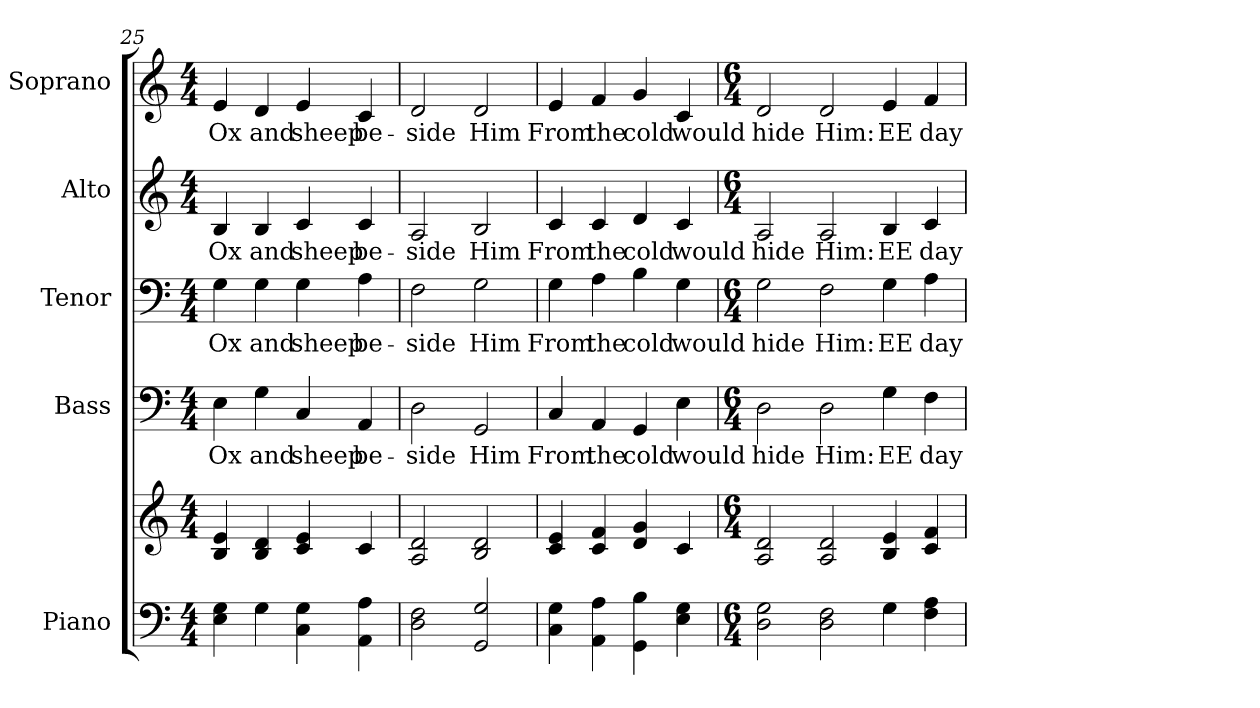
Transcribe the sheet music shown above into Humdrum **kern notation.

**kern	**kern	**kern	**text	**kern	**text	**kern	**text	**kern	**text
*part5	*part5	*part4	*part4	*part3	*part3	*part2	*part2	*part1	*part1
*staff6	*staff5	*staff4	*staff4	*staff3	*staff3	*staff2	*staff2	*staff1	*staff1
*I"Piano	*	*I"Bass	*	*I"Tenor	*	*I"Alto	*	*I"Soprano	*
*I'Pno.	*	*I'B.	*	*I'T.	*	*I'A.	*	*I'S.	*
!!LO:PB:g=z
*clefF4	*clefG2	*clefF4	*	*clefF4	*	*clefG2	*	*clefG2	*
*k[]	*k[]	*k[]	*	*k[]	*	*k[]	*	*k[]	*
*C:	*C:	*C:	*	*C:	*	*C:	*	*C:	*
*M4/4	*M4/4	*M4/4	*	*M4/4	*	*M4/4	*	*M4/4	*
=25	=25	=25	=25	=25	=25	=25	=25	=25	=25
!	!	!	!LO:LY:b:color=#000000	!	!	!	!	!	!
!	!	!	!	!	!LO:LY:b:color=#000000	!	!	!	!
!	!	!	!	!	!	!	!LO:LY:b:color=#000000	!	!
!	!	!	!	!	!	!	!	!	!LO:LY:b:color=#000000
4Ei\ 4Gi	4Bi/ 4ei	4Ei\	Ox	4Gi\	Ox	4Bi/	Ox	4ei/	Ox
!	!	!	!LO:LY:b:color=#000000	!	!	!	!	!	!
!	!	!	!	!	!LO:LY:b:color=#000000	!	!	!	!
!	!	!	!	!	!	!	!LO:LY:b:color=#000000	!	!
!	!	!	!	!	!	!	!	!	!LO:LY:b:color=#000000
4Gi\	4Bi/ 4di	4Gi\	and	4Gi\	and	4Bi/	and	4di/	and
!	!	!	!LO:LY:b:color=#000000	!	!	!	!	!	!
!	!	!	!	!	!LO:LY:b:color=#000000	!	!	!	!
!	!	!	!	!	!	!	!LO:LY:b:color=#000000	!	!
!	!	!	!	!	!	!	!	!	!LO:LY:b:color=#000000
4Ci\ 4Gi	4ci/ 4ei	4Ci/	sheep	4Gi\	sheep	4ci/	sheep	4ei/	sheep
!	!	!	!LO:LY:b:color=#000000	!	!	!	!	!	!
!	!	!	!	!	!LO:LY:b:color=#000000	!	!	!	!
!	!	!	!	!	!	!	!LO:LY:b:color=#000000	!	!
!	!	!	!	!	!	!	!	!	!LO:LY:b:color=#000000
4AAi\ 4Ai	4ci/	4AAi/	be-	4Ai\	be-	4ci/	be-	4ci/	be-
=26	=26	=26	=26	=26	=26	=26	=26	=26	=26
!	!	!	!LO:LY:b:color=#000000	!	!	!	!	!	!
!	!	!	!	!	!LO:LY:b:color=#000000	!	!	!	!
!	!	!	!	!	!	!	!LO:LY:b:color=#000000	!	!
!	!	!	!	!	!	!	!	!	!LO:LY:b:color=#000000
2Di\ 2Fi	2Ai/ 2di	2Di\	-side	2Fi\	-side	2Ai/	-side	2di/	-side
!	!	!	!LO:LY:b:color=#000000	!	!	!	!	!	!
!	!	!	!	!	!LO:LY:b:color=#000000	!	!	!	!
!	!	!	!	!	!	!	!LO:LY:b:color=#000000	!	!
!	!	!	!	!	!	!	!	!	!LO:LY:b:color=#000000
2GGi/ 2Gi	2Bi/ 2di	2GGi/	Him	2Gi\	Him	2Bi/	Him	2di/	Him
!!LO:PB:g=z
=27	=27	=27	=27	=27	=27	=27	=27	=27	=27
!	!	!	!LO:LY:b:color=#000000	!	!	!	!	!	!
!	!	!	!	!	!LO:LY:b:color=#000000	!	!	!	!
!	!	!	!	!	!	!	!LO:LY:b:color=#000000	!	!
!	!	!	!	!	!	!	!	!	!LO:LY:b:color=#000000
4Ci\ 4Gi	4ci/ 4ei	4Ci/	From	4Gi\	From	4ci/	From	4ei/	From
!	!	!	!LO:LY:b:color=#000000	!	!	!	!	!	!
!	!	!	!	!	!LO:LY:b:color=#000000	!	!	!	!
!	!	!	!	!	!	!	!LO:LY:b:color=#000000	!	!
!	!	!	!	!	!	!	!	!	!LO:LY:b:color=#000000
4AAi\ 4Ai	4ci/ 4fi	4AAi/	the	4Ai\	the	4ci/	the	4fi/	the
!	!	!	!LO:LY:b:color=#000000	!	!	!	!	!	!
!	!	!	!	!	!LO:LY:b:color=#000000	!	!	!	!
!	!	!	!	!	!	!	!LO:LY:b:color=#000000	!	!
!	!	!	!	!	!	!	!	!	!LO:LY:b:color=#000000
4GGi\ 4Bi	4di/ 4gi	4GGi/	cold	4Bi\	cold	4di/	cold	4gi/	cold
!	!	!	!LO:LY:b:color=#000000	!	!	!	!	!	!
!	!	!	!	!	!LO:LY:b:color=#000000	!	!	!	!
!	!	!	!	!	!	!	!LO:LY:b:color=#000000	!	!
!	!	!	!	!	!	!	!	!	!LO:LY:b:color=#000000
4Ei\ 4Gi	4ci/	4Ei\	would	4Gi\	would	4ci/	would	4ci/	would
=28	=28	=28	=28	=28	=28	=28	=28	=28	=28
*M6/4	*M6/4	*M6/4	*	*M6/4	*	*M6/4	*	*M6/4	*
!	!	!	!LO:LY:b:color=#000000	!	!	!	!	!	!
!	!	!	!	!	!LO:LY:b:color=#000000	!	!	!	!
!	!	!	!	!	!	!	!LO:LY:b:color=#000000	!	!
!	!	!	!	!	!	!	!	!	!LO:LY:b:color=#000000
2Di\ 2Gi	2Ai/ 2di	2Di\	hide	2Gi\	hide	2Ai/	hide	2di/	hide
!	!	!	!LO:LY:b:color=#000000	!	!	!	!	!	!
!	!	!	!	!	!LO:LY:b:color=#000000	!	!	!	!
!	!	!	!	!	!	!	!LO:LY:b:color=#000000	!	!
!	!	!	!	!	!	!	!	!	!LO:LY:b:color=#000000
2Di\ 2Fi	2Ai/ 2di	2Di\	Him:	2Fi\	Him:	2Ai/	Him:	2di/	Him:
!	!	!	!LO:LY:b:color=#000000	!	!	!	!	!	!
!	!	!	!	!	!LO:LY:b:color=#000000	!	!	!	!
!	!	!	!	!	!	!	!LO:LY:b:color=#000000	!	!
!	!	!	!	!	!	!	!	!	!LO:LY:b:color=#000000
4Gi\	4Bi/ 4ei	4Gi\	EE	4Gi\	EE	4Bi/	EE	4ei/	EE
!	!	!	!LO:LY:b:color=#000000	!	!	!	!	!	!
!	!	!	!	!	!LO:LY:b:color=#000000	!	!	!	!
!	!	!	!	!	!	!	!LO:LY:b:color=#000000	!	!
!	!	!	!	!	!	!	!	!	!LO:LY:b:color=#000000
4Fi\ 4Ai	4ci/ 4fi	4Fi\	day-	4Ai\	day-	4ci/	day-	4fi/	day-
=	=	=	=	=	=	=	=	=	=
*-	*-	*-	*-	*-	*-	*-	*-	*-	*-
